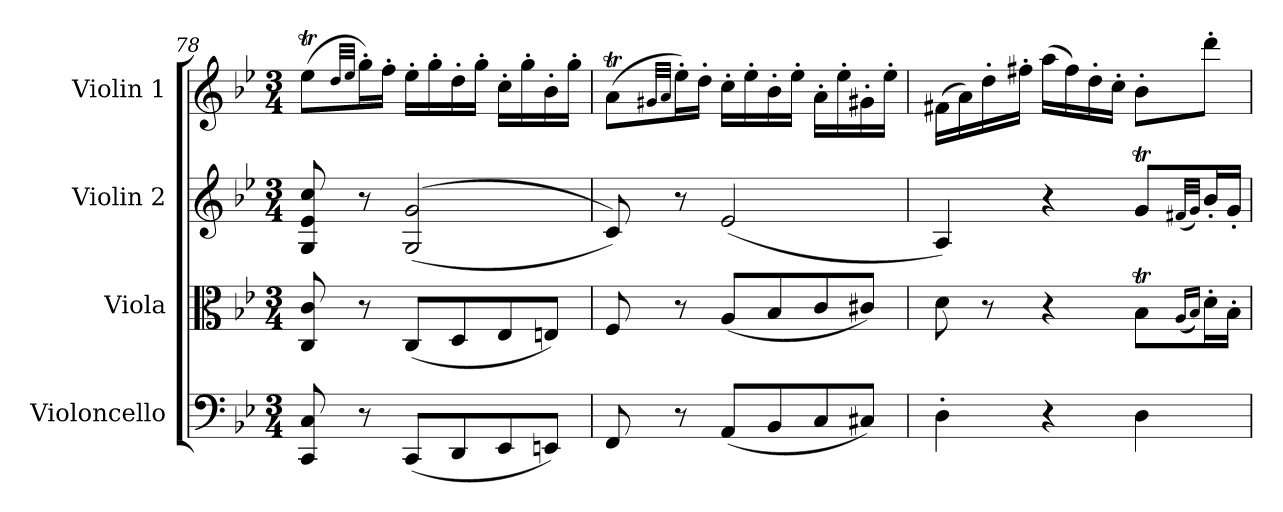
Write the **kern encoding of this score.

**kern	**kern	**kern	**kern
*part4	*part3	*part2	*part1
*staff4	*staff3	*staff2	*staff1
*I"Violoncello	*I"Viola	*I"Violin 2	*I"Violin 1
*I'Vc	*I'Vla	*I'Vln	*I'Vln
!!LO:PB:g=z
*clefF4	*clefC3	*clefG2	*clefG2
*k[b-e-]	*k[b-e-]	*k[b-e-]	*k[b-e-]
*M3/4	*M3/4	*M3/4	*M3/4
=78	=78	=78	=78
8CC/ 8C/	8C/ 8c/	8G/ 8e-/ 8cc/	(>8ee-T\L
.	.	.	32qdd/LLL
.	.	.	32qee-/JJJ
8r	8r	8r	16gg'\L)
.	.	.	16ff'\JJ
(8CC/L	(8C/L	((>2G/ 2g/	16ee-'\LL
.	.	.	16gg'\
8DD/	8D/	.	16dd'\
.	.	.	16gg'\JJ
8EE-/	8E-/	.	16cc'\LL
.	.	.	16gg'\
8EEn/J)	8En/J)	.	16b-'\
.	.	.	16gg'\JJ
=79	=79	=79	=79
8FF/	8F/	8c/))	(8at\L
.	.	.	32qg#X/LLL
.	.	.	32qa/JJJ
8r	8r	8r	16ee-'\L)
.	.	.	16dd'\JJ
(8AA/L	(8A/L	(<2e-/	16cc'\LL
.	.	.	16ee-'\
8BB-/	8B-/	.	16b-'\
.	.	.	16ee-'\JJ
8C/	8c/	.	16a'\LL
.	.	.	16ee-'\
8C#X/J)	8c#X/J)	.	16g#'\
.	.	.	16ee-'\JJ
=80	=80	=80	=80
4D'\	8d\	4A/)	(16f#X\LL
.	.	.	16a\)
.	8r	.	16dd'\
.	.	.	16ff#X'\JJ
4r	4r	4r	(16aa\LL
.	.	.	16ff#\)
.	.	.	16dd'\
.	.	.	16cc'\JJ
4D\	8B-T\L	8gT/L	8b-'\L
.	(16qA/LL	(32qf#X/LLL	.
.	16qB-/JJ)	32qg/JJJ)	.
.	16d'\L	16b-'/L	8ddd'\J
.	16B-'\JJ	16g'/JJ	.
=	=	=	=
*-	*-	*-	*-
